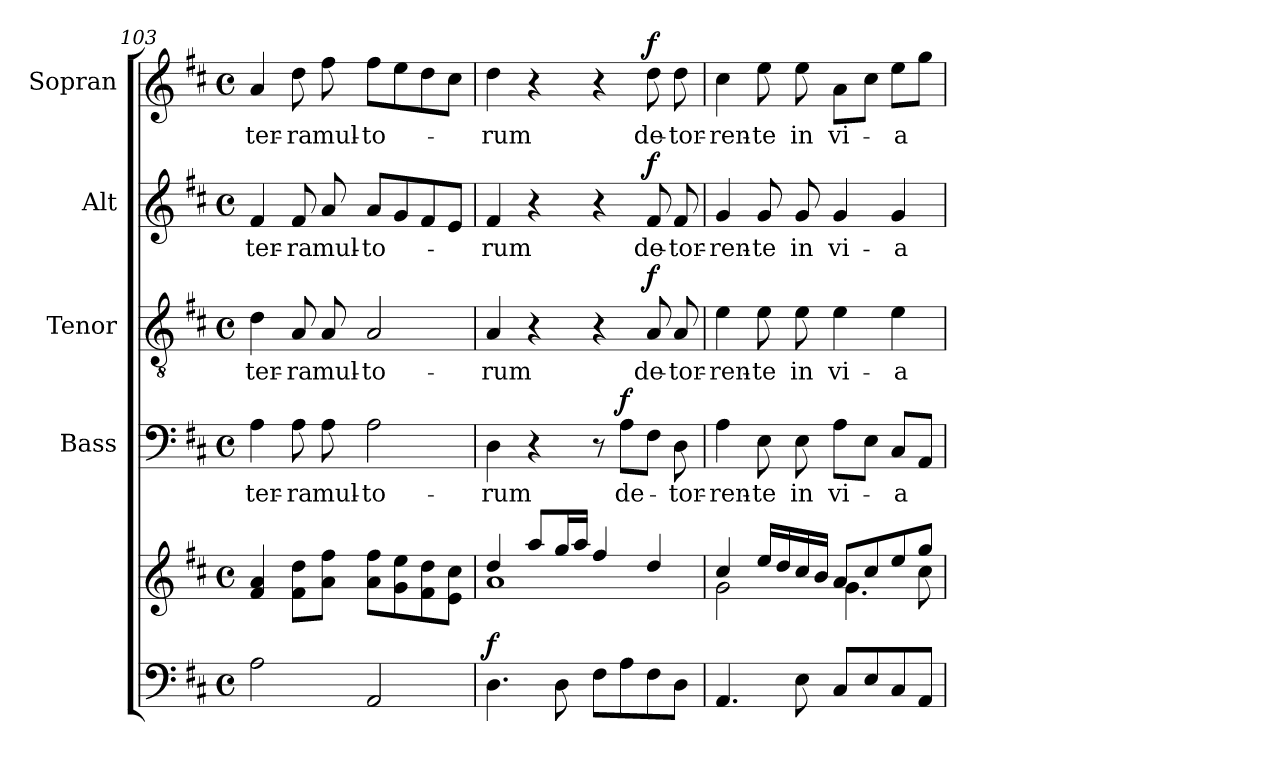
**kern	**kern	**dynam	**kern	**text	**dynam	**kern	**text	**dynam	**kern	**text	**dynam	**kern	**text	**dynam
*part5	*part5	*part5	*part4	*part4	*part4	*part3	*part3	*part3	*part2	*part2	*part2	*part1	*part1	*part1
*staff6	*staff5	*staff5/6	*staff4	*staff4	*staff4	*staff3	*staff3	*staff3	*staff2	*staff2	*staff2	*staff1	*staff1	*staff1
*	*	*	*I"Bass	*	*	*I"Tenor	*	*	*I"Alt	*	*	*I"Sopran	*	*
*	*	*	*I'B.	*	*	*I'T.	*	*	*I'A.	*	*	*I'S.	*	*
*clefF4	*clefG2	*	*clefF4	*	*	*clefGv2	*	*	*clefG2	*	*	*clefG2	*	*
*k[f#c#]	*k[f#c#]	*	*k[f#c#]	*	*	*k[f#c#]	*	*	*k[f#c#]	*	*	*k[f#c#]	*	*
*D:	*D:	*	*D:	*	*	*D:	*	*	*D:	*	*	*D:	*	*
*M4/4	*M4/4	*	*M4/4	*	*	*M4/4	*	*	*M4/4	*	*	*M4/4	*	*
*met(c)	*met(c)	*	*met(c)	*	*	*met(c)	*	*	*met(c)	*	*	*met(c)	*	*
=103	=103	=103	=103	=103	=103	=103	=103	=103	=103	=103	=103	=103	=103	=103
!	!	!	!	!LO:LY:b	!	!	!LO:LY:b	!	!	!LO:LY:b	!	!	!LO:LY:b	!
2A\	4f#/ 4a/	.	4A\	ter-	.	4d\	ter-	.	4f#/	ter-	.	4a/	ter-	.
!	!	!	!	!LO:LY:b	!	!	!LO:LY:b	!	!	!LO:LY:b	!	!	!LO:LY:b	!
.	8f#\ 8dd\L	.	8A\	-ra	.	8A/	-ra	.	8f#/	-ra	.	8dd\	-ra	.
!	!	!	!	!LO:LY:b	!	!	!LO:LY:b	!	!	!LO:LY:b	!	!	!LO:LY:b	!
.	8a\ 8ff#\J	.	8A\	mul-	.	8A/	mul-	.	8a/	mul-	.	8ff#\	mul-	.
!	!	!	!	!LO:LY:b	!	!	!LO:LY:b	!	!	!LO:LY:b	!	!	!LO:LY:b	!
2AA/	8a\ 8ff#\L	.	2A\	-to-	.	2A/	-to-	.	8a/L	-to-	.	8ff#\L	-to-	.
.	8g\ 8ee\	.	.	.	.	.	.	.	8g/	.	.	8ee\	.	.
.	8f#\ 8dd\	.	.	.	.	.	.	.	8f#/	.	.	8dd\	.	.
.	8e\ 8cc#\J	.	.	.	.	.	.	.	8e/J	.	.	8cc#\J	.	.
=104	=104	=104	=104	=104	=104	=104	=104	=104	=104	=104	=104	=104	=104	=104
*	*^	*	*	*	*	*	*	*	*	*	*	*	*	*
!	!	!	!LO:DY:a=2	!	!LO:LY:b	!	!	!LO:LY:b	!	!	!LO:LY:b	!	!	!LO:LY:b	!
4.D\	4dd/	1a	f	4D\	-rum	.	4A/	-rum	.	4f#/	-rum	.	4dd\	-rum	.
.	8aa/L	.	.	4r	.	.	4r	.	.	4r	.	.	4r	.	.
8D\	16gg/L	.	.	.	.	.	.	.	.	.	.	.	.	.	.
.	16aa/JJ	.	.	.	.	.	.	.	.	.	.	.	.	.	.
8F#\L	4ff#/	.	.	8r	.	.	4r	.	.	4r	.	.	4r	.	.
!	!	!	!	!	!LO:LY:b	!LO:DY:a	!	!	!	!	!	!	!	!	!
8A\	.	.	.	8A\L	de-	f	.	.	.	.	.	.	.	.	.
!	!	!	!	!	!	!	!	!LO:LY:b	!LO:DY:a	!	!LO:LY:b	!LO:DY:a	!	!LO:LY:b	!LO:DY:a
8F#\	4dd/	.	.	8F#\J	.	.	8A/	de-	f	8f#/	de-	f	8dd\	de-	f
!	!	!	!	!	!LO:LY:b	!	!	!LO:LY:b	!	!	!LO:LY:b	!	!	!LO:LY:b	!
8D\J	.	.	.	8D\	-tor-	.	8A/	-tor-	.	8f#/	-tor-	.	8dd\	-tor-	.
!!LO:LB:g=z
=105	=105	=105	=105	=105	=105	=105	=105	=105	=105	=105	=105	=105	=105	=105	=105
!	!	!	!	!	!LO:LY:b	!	!	!LO:LY:b	!	!	!LO:LY:b	!	!	!LO:LY:b	!
4.AA/	4cc#/	2g\	.	4A\	-ren-	.	4e\	-ren-	.	4g/	-ren-	.	4cc#\	-ren-	.
!	!	!	!	!	!LO:LY:b	!	!	!LO:LY:b	!	!	!LO:LY:b	!	!	!LO:LY:b	!
.	16ee/LL	.	.	8E\	-te	.	8e\	-te	.	8g/	-te	.	8ee\	-te	.
.	16dd/	.	.	.	.	.	.	.	.	.	.	.	.	.	.
!	!	!	!	!	!LO:LY:b	!	!	!LO:LY:b	!	!	!LO:LY:b	!	!	!LO:LY:b	!
8E\	16cc#/	.	.	8E\	in	.	8e\	in	.	8g/	in	.	8ee\	in	.
.	16b/JJ	.	.	.	.	.	.	.	.	.	.	.	.	.	.
!	!	!	!	!	!LO:LY:b	!	!	!LO:LY:b	!	!	!LO:LY:b	!	!	!LO:LY:b	!
8C#/L	8a/L	4.g\	.	8A\L	vi-	.	4e\	vi-	.	4g/	vi-	.	8a\L	vi-	.
8E/	8cc#/	.	.	8E\J	.	.	.	.	.	.	.	.	8cc#\J	.	.
!	!	!	!	!	!LO:LY:b	!	!	!LO:LY:b	!	!	!LO:LY:b	!	!	!LO:LY:b	!
8C#/	8ee/	.	.	8C#/L	-a	.	4e\	-a	.	4g/	-a	.	8ee\L	-a	.
8AA/J	8gg/J	8cc#\	.	8AA/J	.	.	.	.	.	.	.	.	8gg\J	.	.
*	*v	*v	*	*	*	*	*	*	*	*	*	*	*	*	*
=	=	=	=	=	=	=	=	=	=	=	=	=	=	=
*-	*-	*-	*-	*-	*-	*-	*-	*-	*-	*-	*-	*-	*-	*-
